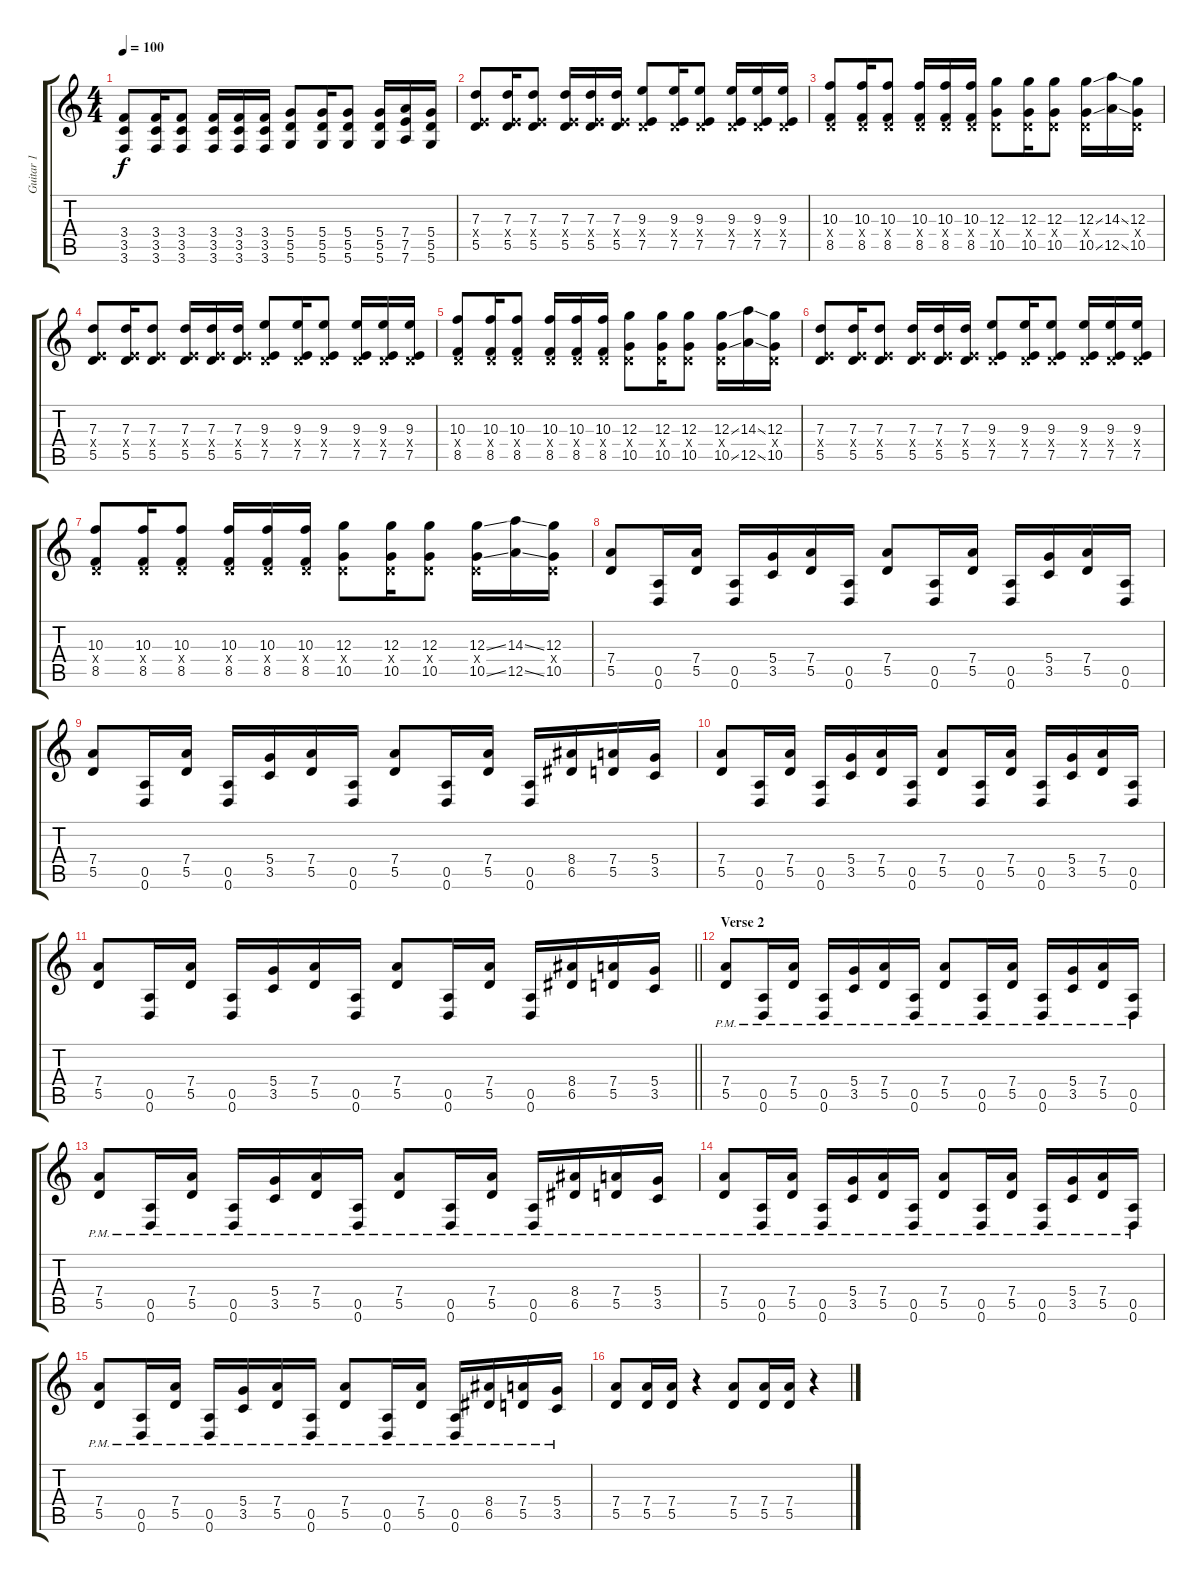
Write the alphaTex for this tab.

\track ("Guitar 1" "Guitar 1") {instrument distortionguitar}
\staff {score tabs}
\tuning (E4 B3 G3 D3 A2 D2) {hide}
\ts (4 4)
\tempo 100
\clef g2
\ks c
(3.4 3.5 3.6).8{dy f} (3.4 3.5 3.6).16 (3.4 3.5 3.6).8 (3.4 3.5 3.6).16 (3.4 3.5 3.6).16 (3.4 3.5 3.6).16 (5.4 5.5 5.6).8 (5.4 5.5 5.6).16 (5.4 5.5 5.6).8 (5.4 5.5 5.6).16 (7.4 7.5 7.6).16 (5.4 5.5 5.6).16 |
(7.3 2.4{x} 5.5).8 (7.3 2.4{x} 5.5).16 (7.3 2.4{x} 5.5).8 (7.3 2.4{x} 5.5).16 (7.3 2.4{x} 5.5).16 (7.3 2.4{x} 5.5).16 (9.3 0.4{x} 7.5).8 (9.3 0.4{x} 7.5).16 (9.3 0.4{x} 7.5).8 (9.3 0.4{x} 7.5).16 (9.3 0.4{x} 7.5).16 (9.3 0.4{x} 7.5).16 |
(10.3 0.4{x} 8.5).8 (10.3 0.4{x} 8.5).16 (10.3 0.4{x} 8.5).8 (10.3 0.4{x} 8.5).16 (10.3 0.4{x} 8.5).16 (10.3 0.4{x} 8.5).16 (12.3 0.4{x} 10.5).8 (12.3 0.4{x} 10.5).16 (12.3 0.4{x} 10.5).8 (12.3{ss} 0.4{x} 10.5{ss}).16 (14.3{ss} 12.5{ss}).16 (12.3 0.4{x} 10.5).16 |
(7.3 2.4{x} 5.5).8 (7.3 2.4{x} 5.5).16 (7.3 2.4{x} 5.5).8 (7.3 2.4{x} 5.5).16 (7.3 2.4{x} 5.5).16 (7.3 2.4{x} 5.5).16 (9.3 0.4{x} 7.5).8 (9.3 0.4{x} 7.5).16 (9.3 0.4{x} 7.5).8 (9.3 0.4{x} 7.5).16 (9.3 0.4{x} 7.5).16 (9.3 0.4{x} 7.5).16 |
(10.3 0.4{x} 8.5).8 (10.3 0.4{x} 8.5).16 (10.3 0.4{x} 8.5).8 (10.3 0.4{x} 8.5).16 (10.3 0.4{x} 8.5).16 (10.3 0.4{x} 8.5).16 (12.3 0.4{x} 10.5).8 (12.3 0.4{x} 10.5).16 (12.3 0.4{x} 10.5).8 (12.3{ss} 0.4{x} 10.5{ss}).16 (14.3{ss} 12.5{ss}).16 (12.3 0.4{x} 10.5).16 |
(7.3 2.4{x} 5.5).8 (7.3 2.4{x} 5.5).16 (7.3 2.4{x} 5.5).8 (7.3 2.4{x} 5.5).16 (7.3 2.4{x} 5.5).16 (7.3 2.4{x} 5.5).16 (9.3 0.4{x} 7.5).8 (9.3 0.4{x} 7.5).16 (9.3 0.4{x} 7.5).8 (9.3 0.4{x} 7.5).16 (9.3 0.4{x} 7.5).16 (9.3 0.4{x} 7.5).16 |
(10.3 0.4{x} 8.5).8 (10.3 0.4{x} 8.5).16 (10.3 0.4{x} 8.5).8 (10.3 0.4{x} 8.5).16 (10.3 0.4{x} 8.5).16 (10.3 0.4{x} 8.5).16 (12.3 0.4{x} 10.5).8 (12.3 0.4{x} 10.5).16 (12.3 0.4{x} 10.5).8 (12.3{ss} 0.4{x} 10.5{ss}).16 (14.3{ss} 12.5{ss}).16 (12.3 0.4{x} 10.5).16 |
(7.4 5.5).8 (0.5 0.6).16 (7.4 5.5).16 (0.5 0.6).16 (5.4 3.5).16 (7.4 5.5).16 (0.5 0.6).16 (7.4 5.5).8 (0.5 0.6).16 (7.4 5.5).16 (0.5 0.6).16 (5.4 3.5).16 (7.4 5.5).16 (0.5 0.6).16 |
(7.4 5.5).8 (0.5 0.6).16 (7.4 5.5).16 (0.5 0.6).16 (5.4 3.5).16 (7.4 5.5).16 (0.5 0.6).16 (7.4 5.5).8 (0.5 0.6).16 (7.4 5.5).16 (0.5 0.6).16 (8.4 6.5).16 (7.4 5.5).16 (5.4 3.5).16 |
(7.4 5.5).8 (0.5 0.6).16 (7.4 5.5).16 (0.5 0.6).16 (5.4 3.5).16 (7.4 5.5).16 (0.5 0.6).16 (7.4 5.5).8 (0.5 0.6).16 (7.4 5.5).16 (0.5 0.6).16 (5.4 3.5).16 (7.4 5.5).16 (0.5 0.6).16 |
\barLineRight lightlight
(7.4 5.5).8 (0.5 0.6).16 (7.4 5.5).16 (0.5 0.6).16 (5.4 3.5).16 (7.4 5.5).16 (0.5 0.6).16 (7.4 5.5).8 (0.5 0.6).16 (7.4 5.5).16 (0.5 0.6).16 (8.4 6.5).16 (7.4 5.5).16 (5.4 3.5).16 |
\section ("" "Verse 2")
(7.4{pm} 5.5{pm}).8 (0.5{pm} 0.6{pm}).16 (7.4{pm} 5.5{pm}).16 (0.5{pm} 0.6{pm}).16 (5.4{pm} 3.5{pm}).16 (7.4{pm} 5.5{pm}).16 (0.5{pm} 0.6{pm}).16 (7.4{pm} 5.5{pm}).8 (0.5{pm} 0.6{pm}).16 (7.4{pm} 5.5{pm}).16 (0.5{pm} 0.6{pm}).16 (5.4{pm} 3.5{pm}).16 (7.4{pm} 5.5{pm}).16 (0.5{pm} 0.6{pm}).16 |
(7.4{pm} 5.5{pm}).8 (0.5{pm} 0.6{pm}).16 (7.4{pm} 5.5{pm}).16 (0.5{pm} 0.6{pm}).16 (5.4{pm} 3.5{pm}).16 (7.4{pm} 5.5{pm}).16 (0.5{pm} 0.6{pm}).16 (7.4{pm} 5.5{pm}).8 (0.5{pm} 0.6{pm}).16 (7.4{pm} 5.5{pm}).16 (0.5{pm} 0.6{pm}).16 (8.4{pm} 6.5{pm}).16 (7.4{pm} 5.5{pm}).16 (5.4{pm} 3.5{pm}).16 |
(7.4{pm} 5.5{pm}).8 (0.5{pm} 0.6{pm}).16 (7.4{pm} 5.5{pm}).16 (0.5{pm} 0.6{pm}).16 (5.4{pm} 3.5{pm}).16 (7.4{pm} 5.5{pm}).16 (0.5{pm} 0.6{pm}).16 (7.4{pm} 5.5{pm}).8 (0.5{pm} 0.6{pm}).16 (7.4{pm} 5.5{pm}).16 (0.5{pm} 0.6{pm}).16 (5.4{pm} 3.5{pm}).16 (7.4{pm} 5.5{pm}).16 (0.5{pm} 0.6{pm}).16 |
(7.4{pm} 5.5{pm}).8 (0.5{pm} 0.6{pm}).16 (7.4{pm} 5.5{pm}).16 (0.5{pm} 0.6{pm}).16 (5.4{pm} 3.5{pm}).16 (7.4{pm} 5.5{pm}).16 (0.5{pm} 0.6{pm}).16 (7.4{pm} 5.5{pm}).8 (0.5{pm} 0.6{pm}).16 (7.4{pm} 5.5{pm}).16 (0.5{pm} 0.6{pm}).16 (8.4{pm} 6.5{pm}).16 (7.4{pm} 5.5{pm}).16 (5.4{pm} 3.5{pm}).16 |
(7.4 5.5).8 (7.4 5.5).16 (7.4 5.5).16 r.4 (7.4 5.5).8 (7.4 5.5).16 (7.4 5.5).16 r.4
